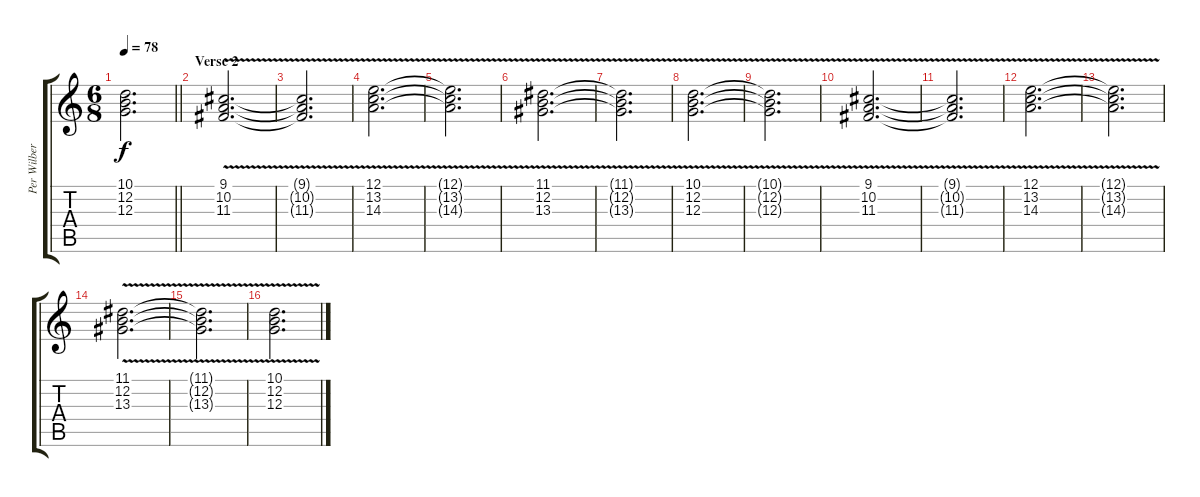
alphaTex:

\track ("Per Wilberg" "Per Wilber") {instrument electricpiano1}
\staff {score tabs}
\tuning (E4 B3 G3 D3 A2 E2) {hide}
\ts (6 8)
\tempo 78
\clef g2
\barLineRight lightlight
\ks c
(10.1{t} 12.2{t} 12.3{t}).2{d dy f} |
\section ("" "Verse 2")
(9.1{v} 10.2{v} 11.3{v}).2{d} |
(9.1{t} 10.2{t} 11.3{t}).2{d} |
(12.1{v} 13.2{v} 14.3{v}).2{d} |
(12.1{t} 13.2{t} 14.3{t}).2{d} |
(11.1{v} 12.2{v} 13.3{v}).2{d} |
(11.1{t} 12.2{t} 13.3{t}).2{d} |
(10.1{v} 12.2{v} 12.3{v}).2{d} |
(10.1{t} 12.2{t} 12.3{t}).2{d} |
(9.1{v} 10.2{v} 11.3{v}).2{d} |
(9.1{t} 10.2{t} 11.3{t}).2{d} |
(12.1{v} 13.2{v} 14.3{v}).2{d} |
(12.1{t} 13.2{t} 14.3{t}).2{d} |
(11.1{v} 12.2{v} 13.3{v}).2{d} |
(11.1{t} 12.2{t} 13.3{t}).2{d} |
(10.1{v} 12.2{v} 12.3{v}).2{d}
